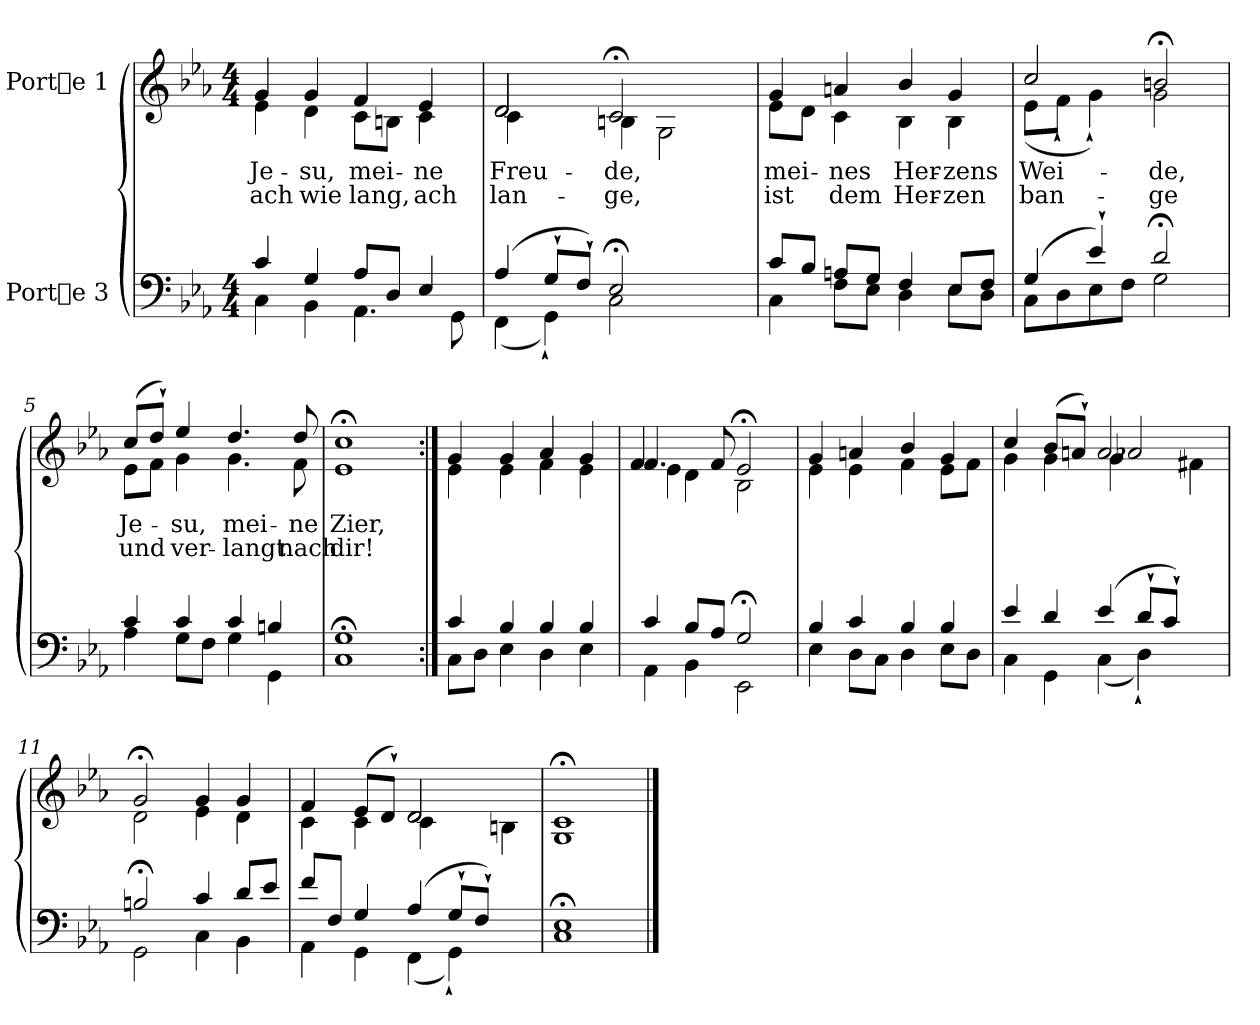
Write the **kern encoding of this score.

**kern	**kern	**text	**text
*part2	*part1	*part1	*part1
*staff2	*staff1	*staff1	*staff1
*I"Porte 3	*I"Porte 1	*	*
!!LO:PB:g=z
*stria5	*stria5	*	*
*clefF4	*clefG2	*	*
*k[b-e-a-]	*k[b-e-a-]	*	*
*E-:	*E-:	*	*
*M4/4	*M4/4	*	*
*MM80	*MM80	*	*
=1	=1	=1	=1
*^	*	*	*
!	!	!	!LO:LY:b	!LO:LY:b
*	*	*^	*	*
4c/	4C\	4g/	4e-\	Je-	-ach
!	!	!	!	!LO:LY:b	!LO:LY:b
4G/	4BB-\	4g/	4d\	su,	wie
!	!	!	!	!LO:LY:b	!LO:LY:b
8A-/L	4.AA-\	4f/	8c\L	mei-	-lang,
8D/J	.	.	8Bn\J	.	.
!	!	!	!	!LO:LY:b	!LO:LY:b
4E-/	.	4e-/	4c\	ne	ach
.	8GG\	.	.	.	.
*	*	*v	*v	*	*
=2	=2	=2	=2	=2
!	!	!	!LO:LY:b	!LO:LY:b
*	*	*^	*	*
*	*	*	*^	*	*
(>4A-/	(>4FF\	2d/	2d/	4c\	Freu-	-lan-
8G`</L	4GG`>\)	.	.	1ryy	.	.
8F`</J)	.	.	.	.	.	.
!	!	!	!	!	!LO:LY:b	!LO:LY:b
2E-;</	2C\	2c;</	4Bn\	.	-de,	ge,
.	.	.	2G\	.	.	.
4ryy	4ryy	4ryy	.	.	.	.
*	*	*v	*v	*v	*	*
=3	=3	=3	=3	=3
!	!	!	!LO:LY:b	!LO:LY:b
*	*	*^	*	*
8c/L	4C\	4g/	8e-\L	mei-	-ist
8B-/J	.	.	8d\J	.	.
!	!	!	!	!LO:LY:b	!LO:LY:b
8An/L	8F\L	4an/	4c\	nes	dem
8G/J	8E-\J	.	.	.	.
!	!	!	!	!LO:LY:b	!LO:LY:b
4F/	4D\	4b-/	4B-\	Her-	-Her-
!	!	!	!	!LO:LY:b	!LO:LY:b
8E-/L	8E-\L	4g/	4B-\	-zens	zen
8F/J	8D\J	.	.	.	.
=4	=4	=4	=4	=4	=4
!	!	!	!	!LO:LY:b	!LO:LY:b
(>4G/	8C\L	2cc/	(>8e-\L	Wei-	-ban-
.	8D\	.	8f`>\J	.	.
4e-`</)	8E-\	.	4g`>\)	.	.
.	8F\J	.	.	.	.
!	!	!	!	!LO:LY:b	!LO:LY:b
2d;</	2G\	2bn;</	2g\	-de,	ge
=5	=5	=5	=5	=5	=5
!	!	!	!	!LO:LY:b	!LO:LY:b
4c/	4A-\	(>8cc/L	8e-\L	Je-	-und
!	!	!	!	!LO:LY:b	!LO:LY:b
.	.	8dd`</J)	8f\J	.	.
!	!	!	!	!LO:LY:b	!LO:LY:b
4c/	8G\L	4ee-/	4g\	su,	ver-
.	8F\J	.	.	.	.
!	!	!	!	!LO:LY:b	!LO:LY:b
4c/	4G\	4.dd/	4.g\	-mei-	-langt
4Bn/	4GG\	.	.	.	.
!	!	!	!	!LO:LY:b	!LO:LY:b
.	.	8dd/	8f\	ne	nach
!!LO:LB:g=z	!!
=6	=6	=6	=6	=6	=6
!	!	!	!	!LO:LY:b	!LO:LY:b
1G;<	1C	1cc;<	1e-	Zier,	dir!
=7:|!	=7:|!	=7:|!	=7:|!	=7:|!	=7:|!
4c/	8C\L	4g/	4e-\	.	.
.	8D\J	.	.	.	.
4B-/	4E-\	4g/	4e-\	.	.
4B-/	4D\	4a-/	4f\	.	.
4B-/	4E-\	4g/	4e-\	.	.
=8	=8	=8	=8	=8	=8
*	*	*	*^	*	*
4c/	4AA-\	4.f/	4f/	4e-\	.	.
8B-/L	4BB-\	.	4d\	2.ryy	.	.
8A-/J	.	8f/	.	.	.	.
2G;</	2EE-\	2e-;</	2B-\	.	.	.
*	*	*	*v	*v	*	*
=9	=9	=9	=9	=9	=9
4B-/	4E-\	4g/	4e-\	.	.
4c/	8D\L	4an/	4e-\	.	.
.	8C\J	.	.	.	.
4B-/	4D\	4b-/	4f\	.	.
4B-/	8E-\L	4g/	8e-\L	.	.
.	8D\J	.	8f\J	.	.
=10	=10	=10	=10	=10	=10
*	*	*	*^	*	*
4e-/	4C\	4cc/	4g\	2ryy	.	.
4d/	4GG\	(>8b-/L	4g\	.	.	.
.	.	8an`</J)	.	.	.	.
(>4e-/	(>4C\	2a/	2a-X/	4g\	.	.
8d`</L	4D`>\)	.	.	2ryy	.	.
8c`</J)	.	.	.	.	.	.
4ryy	4ryy	4ryy	4f#X\	.	.	.
*	*	*	*v	*v	*	*
=11	=11	=11	=11	=11	=11
2Bn;</	2GG\	2g;</	2d\	.	.
4c/	4C\	4g/	4e-\	.	.
8d/L	4BB-\	4g/	4d\	.	.
8e-/J	.	.	.	.	.
!!LO:LB:g=z
=12	=12	=12	=12	=12	=12
*	*	*	*^	*	*
8f/L	4AA-\	4f/	4c\	2ryy	.	.
8F/J	.	.	.	.	.	.
4G/	4GG\	(>8e-/L	4c\	.	.	.
.	.	8d`</J)	.	.	.	.
(>4A-/	(>4FF\	2d/	2d/	4c\	.	.
8G`</L	4GG`>\)	.	.	2ryy	.	.
8F`</J)	.	.	.	.	.	.
4ryy	4ryy	4ryy	4Bn\	.	.	.
*	*	*	*v	*v	*	*
=13	=13	=13	=13	=13	=13
1E-;<	1C	1c;<	1G	.	.
*v	*v	*	*	*	*
*	*v	*v	*	*
==	==	==	==
*-	*-	*-	*-
